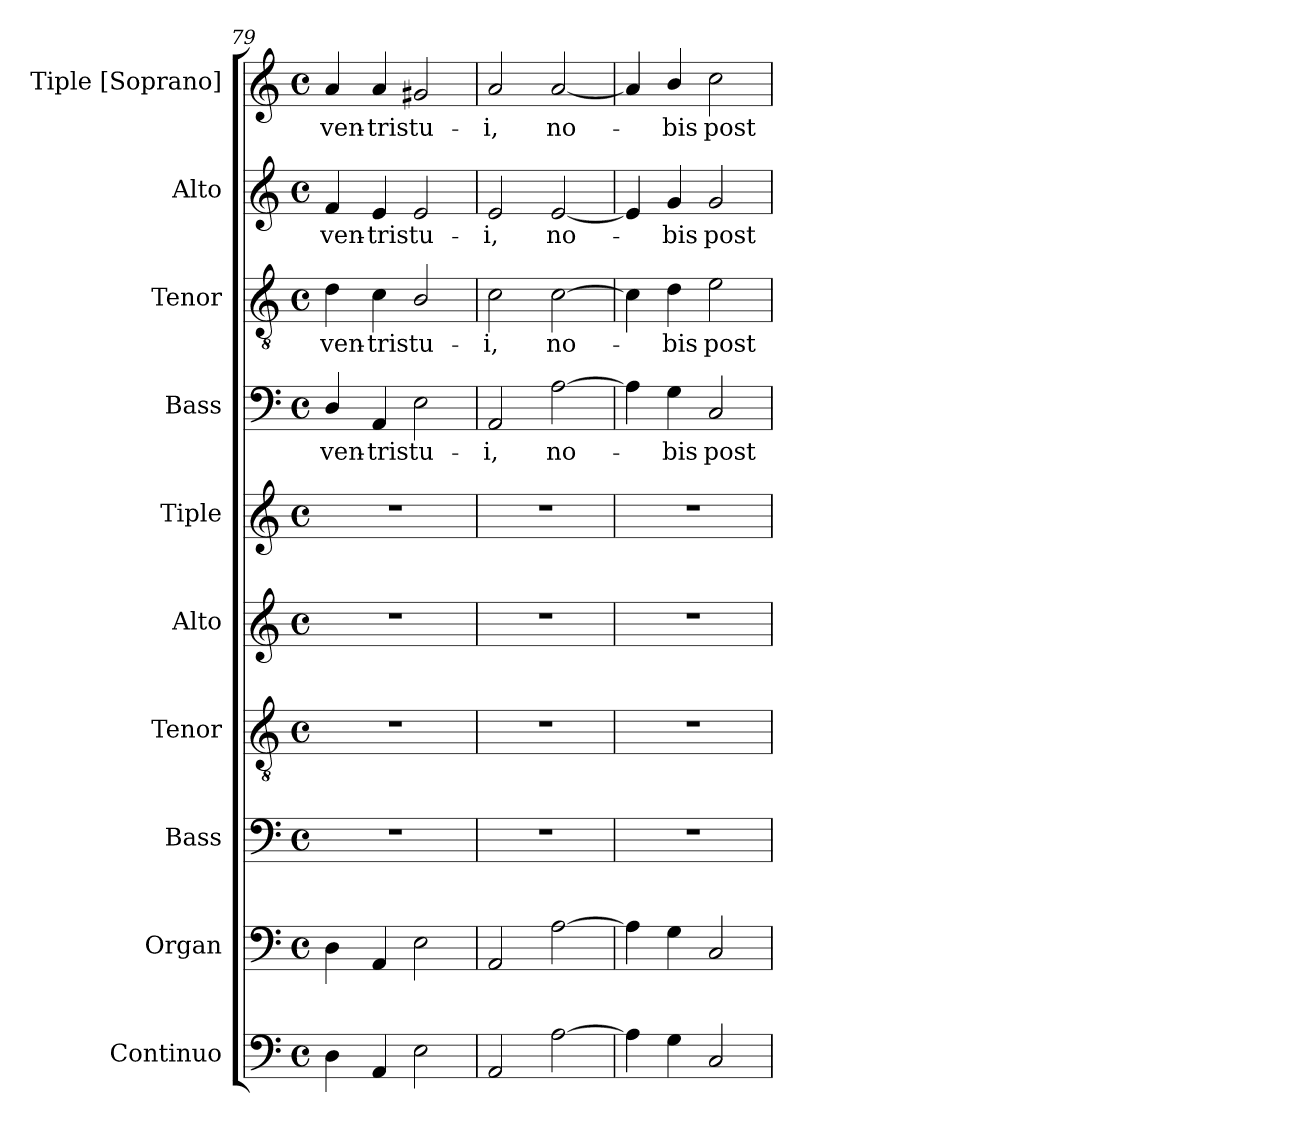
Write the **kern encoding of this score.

**kern	**kern	**kern	**kern	**kern	**kern	**kern	**text	**kern	**text	**kern	**text	**kern	**text
*part10	*part9	*part8	*part7	*part6	*part5	*part4	*part4	*part3	*part3	*part2	*part2	*part1	*part1
*staff10	*staff9	*staff8	*staff7	*staff6	*staff5	*staff4	*staff4	*staff3	*staff3	*staff2	*staff2	*staff1	*staff1
*I"Continuo	*I"Organ	*I"Bass	*I"Tenor	*I"Alto	*I"Tiple	*I"Bass	*	*I"Tenor	*	*I"Alto	*	*I"Tiple [Soprano]	*
*I'Cont.	*I'Org.	*I'B.	*I'T.	*I'A.	*	*I'B.	*	*I'T.	*	*I'A.	*	*I'S.	*
!!LO:LB:g=z
*clefF4	*clefF4	*clefF4	*clefGv2	*clefG2	*clefG2	*clefF4	*	*clefGv2	*	*clefG2	*	*clefG2	*
*	*	*	*ITrd7c12	*	*	*	*	*ITrd7c12	*	*	*	*	*
*k[]	*k[]	*k[]	*k[]	*k[]	*k[]	*k[]	*	*k[]	*	*k[]	*	*k[]	*
*C:	*C:	*C:	*C:	*C:	*C:	*C:	*	*C:	*	*C:	*	*C:	*
*M4/4	*M4/4	*M4/4	*M4/4	*M4/4	*M4/4	*M4/4	*	*M4/4	*	*M4/4	*	*M4/4	*
*met(c)	*met(c)	*met(c)	*met(c)	*met(c)	*met(c)	*met(c)	*	*met(c)	*	*met(c)	*	*met(c)	*
=79	=79	=79	=79	=79	=79	=79	=79	=79	=79	=79	=79	=79	=79
!	!	!	!	!	!	!	!LO:LY:b:color=#000000	!	!	!	!	!	!
!	!	!	!	!	!	!	!	!	!LO:LY:b:color=#000000	!	!	!	!
!	!	!	!	!	!	!	!	!	!	!	!LO:LY:b:color=#000000	!	!
!	!	!	!	!	!	!	!	!	!	!	!	!	!LO:LY:b:color=#000000
4Di\	4Di\	1r	1r	1r	1r	4Di/	ven-	4Di\	ven-	4fi/	ven-	4ai/	ven-
!	!	!	!	!	!	!	!LO:LY:b:color=#000000	!	!	!	!	!	!
!	!	!	!	!	!	!	!	!	!LO:LY:b:color=#000000	!	!	!	!
!	!	!	!	!	!	!	!	!	!	!	!LO:LY:b:color=#000000	!	!
!	!	!	!	!	!	!	!	!	!	!	!	!	!LO:LY:b:color=#000000
4AAi/	4AAi/	.	.	.	.	4AAi/	-tris	4Ci\	-tris	4ei/	-tris	4ai/	-tris
!	!	!	!	!	!	!	!LO:LY:b:color=#000000	!	!	!	!	!	!
!	!	!	!	!	!	!	!	!	!LO:LY:b:color=#000000	!	!	!	!
!	!	!	!	!	!	!	!	!	!	!	!LO:LY:b:color=#000000	!	!
!	!	!	!	!	!	!	!	!	!	!	!	!	!LO:LY:b:color=#000000
2Ei\	2Ei\	.	.	.	.	2Ei\	tu-	2BBi/	tu-	2ei/	tu-	2g#Xi/	tu-
=80	=80	=80	=80	=80	=80	=80	=80	=80	=80	=80	=80	=80	=80
!	!	!	!	!	!	!	!LO:LY:b:color=#000000	!	!	!	!	!	!
!	!	!	!	!	!	!	!	!	!LO:LY:b:color=#000000	!	!	!	!
!	!	!	!	!	!	!	!	!	!	!	!LO:LY:b:color=#000000	!	!
!	!	!	!	!	!	!	!	!	!	!	!	!	!LO:LY:b:color=#000000
2AAi/	2AAi/	1r	1r	1r	1r	2AAi/	-i,	2Ci\	-i,	2ei/	-i,	2ai/	-i,
!	!	!	!	!	!	!	!LO:LY:b:color=#000000	!	!	!	!	!	!
!	!	!	!	!	!	!	!	!	!LO:LY:b:color=#000000	!	!	!	!
!	!	!	!	!	!	!	!	!	!	!	!LO:LY:b:color=#000000	!	!
!	!	!	!	!	!	!	!	!	!	!	!	!	!LO:LY:b:color=#000000
[2Ai\	[2Ai\	.	.	.	.	[2Ai\	no-	[2Ci\	no-	[2ei/	no-	[2ai/	no-
=81	=81	=81	=81	=81	=81	=81	=81	=81	=81	=81	=81	=81	=81
4Ai\]	4Ai\]	1r	1r	1r	1r	4Ai\]	.	4Ci\]	.	4ei/]	.	4ai/]	.
!	!	!	!	!	!	!	!LO:LY:b:color=#000000	!	!	!	!	!	!
!	!	!	!	!	!	!	!	!	!LO:LY:b:color=#000000	!	!	!	!
!	!	!	!	!	!	!	!	!	!	!	!LO:LY:b:color=#000000	!	!
!	!	!	!	!	!	!	!	!	!	!	!	!	!LO:LY:b:color=#000000
4Gi\	4Gi\	.	.	.	.	4Gi\	-bis	4Di\	-bis	4gi/	-bis	4bi/	-bis
!	!	!	!	!	!	!	!LO:LY:b:color=#000000	!	!	!	!	!	!
!	!	!	!	!	!	!	!	!	!LO:LY:b:color=#000000	!	!	!	!
!	!	!	!	!	!	!	!	!	!	!	!LO:LY:b:color=#000000	!	!
!	!	!	!	!	!	!	!	!	!	!	!	!	!LO:LY:b:color=#000000
2Ci/	2Ci/	.	.	.	.	2Ci/	post	2Ei\	post	2gi/	post	2cci\	post
=	=	=	=	=	=	=	=	=	=	=	=	=	=
*-	*-	*-	*-	*-	*-	*-	*-	*-	*-	*-	*-	*-	*-
